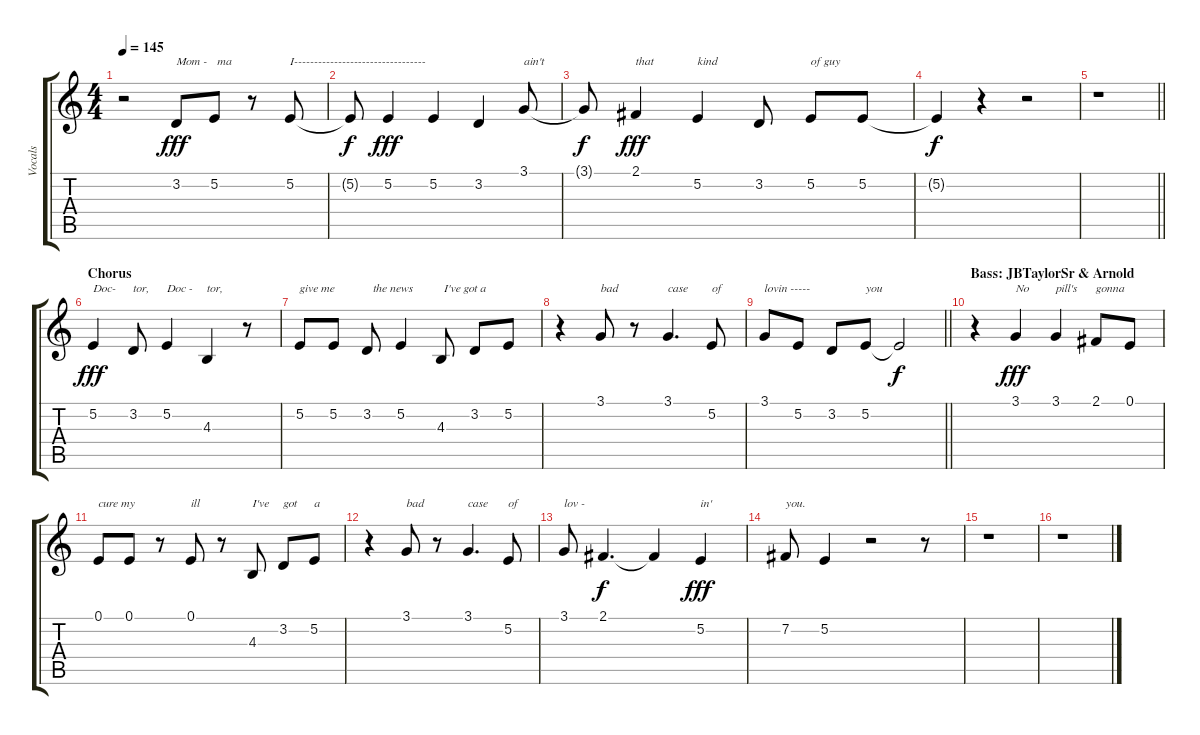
\track ("Vocals" "Vocals") {instrument clarinet}
\staff {score tabs}
\tuning (E4 B3 G3 D3 A2 E2) {hide}
\ts (4 4)
\tempo 145
\clef g2
\ks c
r.2{dy fff} 3.2.8{txt "Mom -"} 5.2.8{txt " ma"} r.8 5.2.8{txt "I---------------------------------"} |
5.2{t}.8{dy f} 5.2.4{txt " " dy fff} 5.2.4{txt " "} 3.2.4 3.1.8{txt "ain't"} |
3.1{t}.8{dy f} 2.1.4{txt "that" dy fff} 5.2.4{txt "kind"} 3.2.8{txt " "} 5.2.8{txt "of guy"} 5.2.8 |
5.2{t}.4{dy f} r.4 r.2 |
\barLineRight lightlight
r.1 |
\section ("" "Chorus")
5.2.4{txt "Doc-" dy fff} 3.2.8{txt "tor,"} 5.2.4{txt "Doc -"} 4.3.4{txt "tor,"} r.8 |
5.2.8{txt "give me"} 5.2.8 3.2.8{txt "  the news"} 5.2.4 4.3.8{txt " I've got a"} 3.2.8 5.2.8 |
r.4 3.1.8{txt "bad"} r.8 3.1.4{d txt "case"} 5.2.8{txt "of"} |
\barLineRight lightlight
3.1.8{txt "lovin -----"} 5.2.8 3.2.8 5.2.8{txt "you"} 5.2{t}.2{dy f} |
\section ("" "Bass: JBTaylorSr & Arnold")
r.4 3.1.4{txt "No" dy fff} 3.1.4{txt "pill's"} 2.1.8{txt "gonna"} 0.1.8 |
0.1.8{txt "cure my"} 0.1.8 r.8 0.1.8{txt "ill"} r.8 4.3.8{txt "I've"} 3.2.8{txt "got"} 5.2.8{txt "a"} |
r.4 3.1.8{txt "bad"} r.8 3.1.4{d txt "case"} 5.2.8{txt "of"} |
3.1.8{txt "lov -"} 2.1.4{d dy f} 2.1{t}.4 5.2.4{txt "in'" dy fff} |
7.2.8{txt "you."} 5.2.4 r.2 r.8{txt " "} |
r.1 |
r.1
